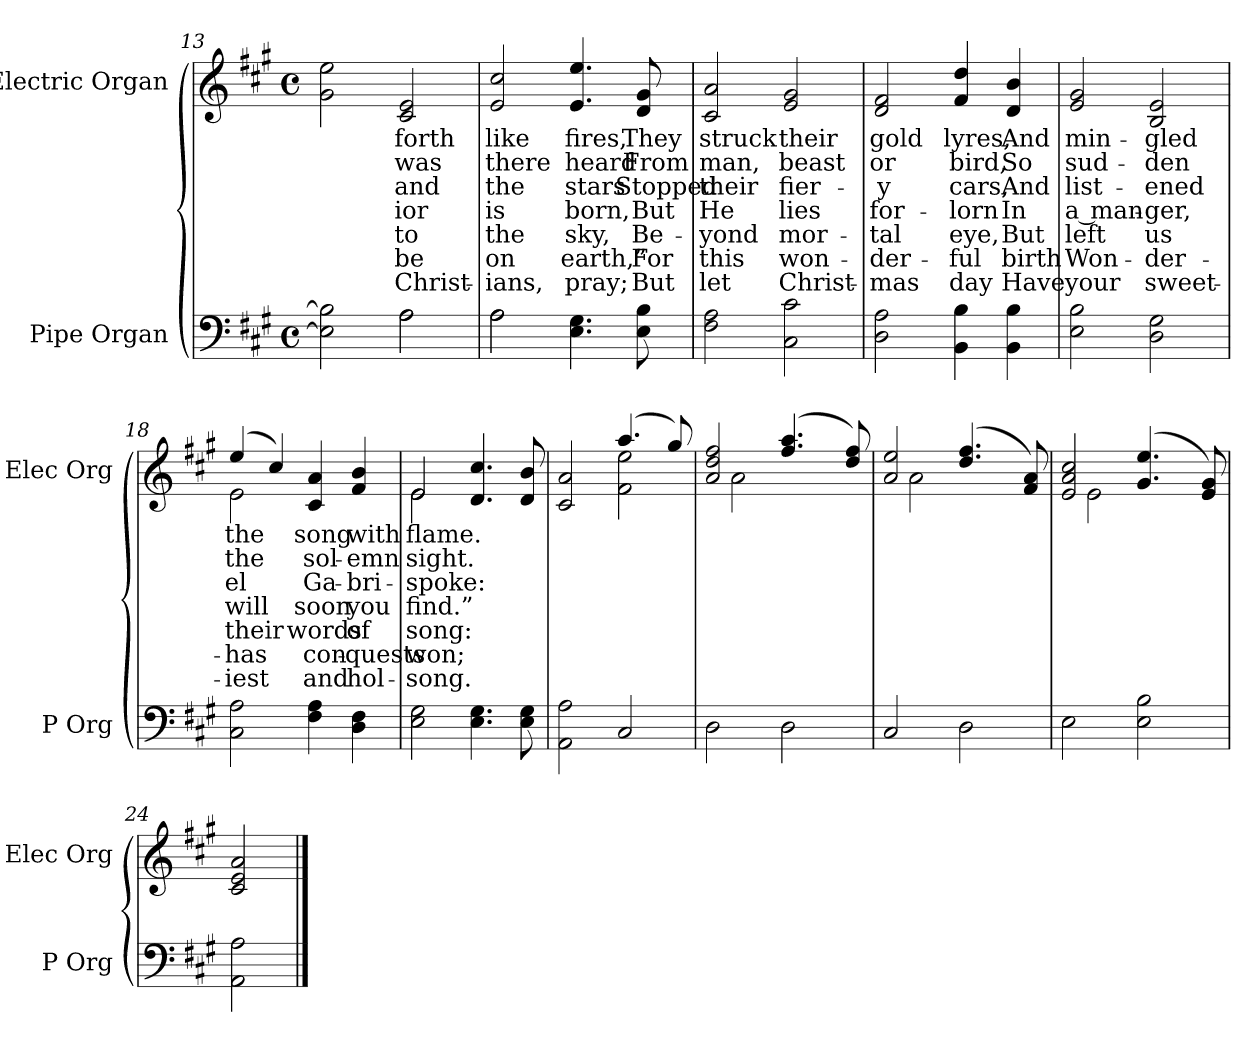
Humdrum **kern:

**kern	**kern	**text	**text	**text	**text	**text	**text	**text
*part2	*part1	*part1	*part1	*part1	*part1	*part1	*part1	*part1
*staff2	*staff1	*staff1	*staff1	*staff1	*staff1	*staff1	*staff1	*staff1
*I"Pipe Organ	*I"Electric Organ	*	*	*	*	*	*	*
*I'P Org	*I'Elec Org	*	*	*	*	*	*	*
*clefF4	*clefG2	*	*	*	*	*	*	*
*k[f#c#g#]	*k[f#c#g#]	*	*	*	*	*	*	*
*A:	*A:	*	*	*	*	*	*	*
*M4/4	*M4/4	*	*	*	*	*	*	*
*met(c)	*met(c)	*	*	*	*	*	*	*
=13	=13	=13	=13	=13	=13	=13	=13	=13
*^	*	*	*	*	*	*	*	*
2E\] 2B\]	2ryy	2g# 2ee	.	.	.	.	.	.	.
2A\	2A	2c# 2e	forth	was	and	-ior	to	be	Christ-
=14	=14	=14	=14	=14	=14	=14	=14	=14	=14
2A\	2A	2e 2cc#	like	there	the	is	the	on	-ians,
4.E 4.G#	2ryy	4.e 4.ee	fires,	heard	stars	born,	sky,	earth,”	pray;
8E 8B	.	8d 8g#	They	From	Stopped	But	Be-	For	But
*v	*v	*	*	*	*	*	*	*	*
=15	=15	=15	=15	=15	=15	=15	=15	=15
2F# 2A	2c# 2a	struck	man,	their	He	-yond	this	let
2C# 2c#	2e 2g#	their	beast	fier-	lies	mor-	won-	Christ-
=16	=16	=16	=16	=16	=16	=16	=16	=16
2D 2A	2d 2f#	gold	or	-y	for-	-tal	-der-	-mas
4BB 4B	4f# 4dd	lyres,	bird,	cars,	-lorn	eye,	-ful	day
4BB 4B	4d 4b	And	So	And	In	But	birth	Have
=17	=17	=17	=17	=17	=17	=17	=17	=17
2E 2B	2e 2g#	min-	sud-	list-	a man-	left	Won-	your
2D 2G#	2B 2e	-gled	-den	-ened	-ger,	us	-der-	sweet-
=18	=18	=18	=18	=18	=18	=18	=18	=18
*	*^	*	*	*	*	*	*	*
2C# 2A	(4ee/	2e	the	the	-el	will	their	has	-iest
.	4cc#/)	.	.	.	.	.	.	.	.
4F# 4A	4c# 4a	2ryy	song	sol-	Ga-	soon	words	con-	and
4D 4F#	4f# 4b	.	with	-emn	-bri-	you	of	-quests	hol-
=19	=19	=19	=19	=19	=19	=19	=19	=19	=19
2E 2G#	2e/	2e	flame.	sight.	spoke:	find.”	song:	won;	song.
4.E 4.G#	4.d 4.cc#	2ryy	.	.	.	.	.	.	.
8E 8G#	8d 8b	.	.	.	.	.	.	.	.
=20	=20	=20	=20	=20	=20	=20	=20	=20	=20
2AA 2A	2c# 2a	2ryy	.	.	.	.	.	.	.
2C#	(4.aa/	2f# 2ee	.	.	.	.	.	.	.
.	8gg#/)	.	.	.	.	.	.	.	.
=21	=21	=21	=21	=21	=21	=21	=21	=21	=21
2D	2a 2dd 2ff#	8ryy	.	.	.	.	.	.	.
.	.	2a	.	.	.	.	.	.	.
2D	(4.ff#/ 4.aa/	.	.	.	.	.	.	.	.
.	.	4.ryy	.	.	.	.	.	.	.
.	8dd/ 8ff#/)	.	.	.	.	.	.	.	.
=22	=22	=22	=22	=22	=22	=22	=22	=22	=22
2C#	2a 2ee	8ryy	.	.	.	.	.	.	.
.	.	2a	.	.	.	.	.	.	.
2D	(4.dd/ 4.ff#/	.	.	.	.	.	.	.	.
.	.	4.ryy	.	.	.	.	.	.	.
.	8f#/ 8a/)	.	.	.	.	.	.	.	.
=23	=23	=23	=23	=23	=23	=23	=23	=23	=23
2E	2e 2a 2cc#	8ryy	.	.	.	.	.	.	.
.	.	2e	.	.	.	.	.	.	.
2E 2B	(4.g#/ 4.ee/	.	.	.	.	.	.	.	.
.	.	4.ryy	.	.	.	.	.	.	.
.	8e/ 8g#/)	.	.	.	.	.	.	.	.
*	*v	*v	*	*	*	*	*	*	*
=24	=24	=24	=24	=24	=24	=24	=24	=24
2AA 2A	2c# 2e 2a	.	.	.	.	.	.	.
==	==	==	==	==	==	==	==	==
*-	*-	*-	*-	*-	*-	*-	*-	*-
